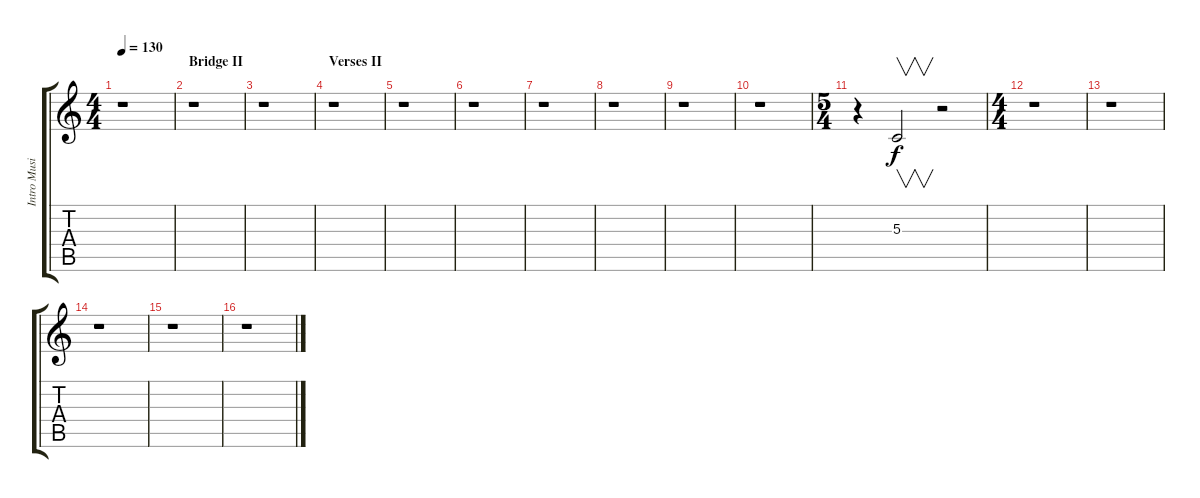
\track ("Intro Music Box" "Intro Musi") {instrument musicbox}
\staff {score tabs}
\tuning (E4 B3 G3 D3 A2 E2) {hide}
\ts (4 4)
\tempo 130
\clef g2
\ks c
r.1{dy f} |
\section ("" "Bridge II")
r.1 |
r.1 |
\section ("" "Verses II")
r.1 |
r.1 |
r.1 |
r.1 |
r.1 |
r.1 |
r.1 |
\ts (5 4)
r.4 5.3.2{v instrument shanai} r.2 |
\ts (4 4)
r.1 |
r.1 |
r.1 |
r.1 |
r.1
